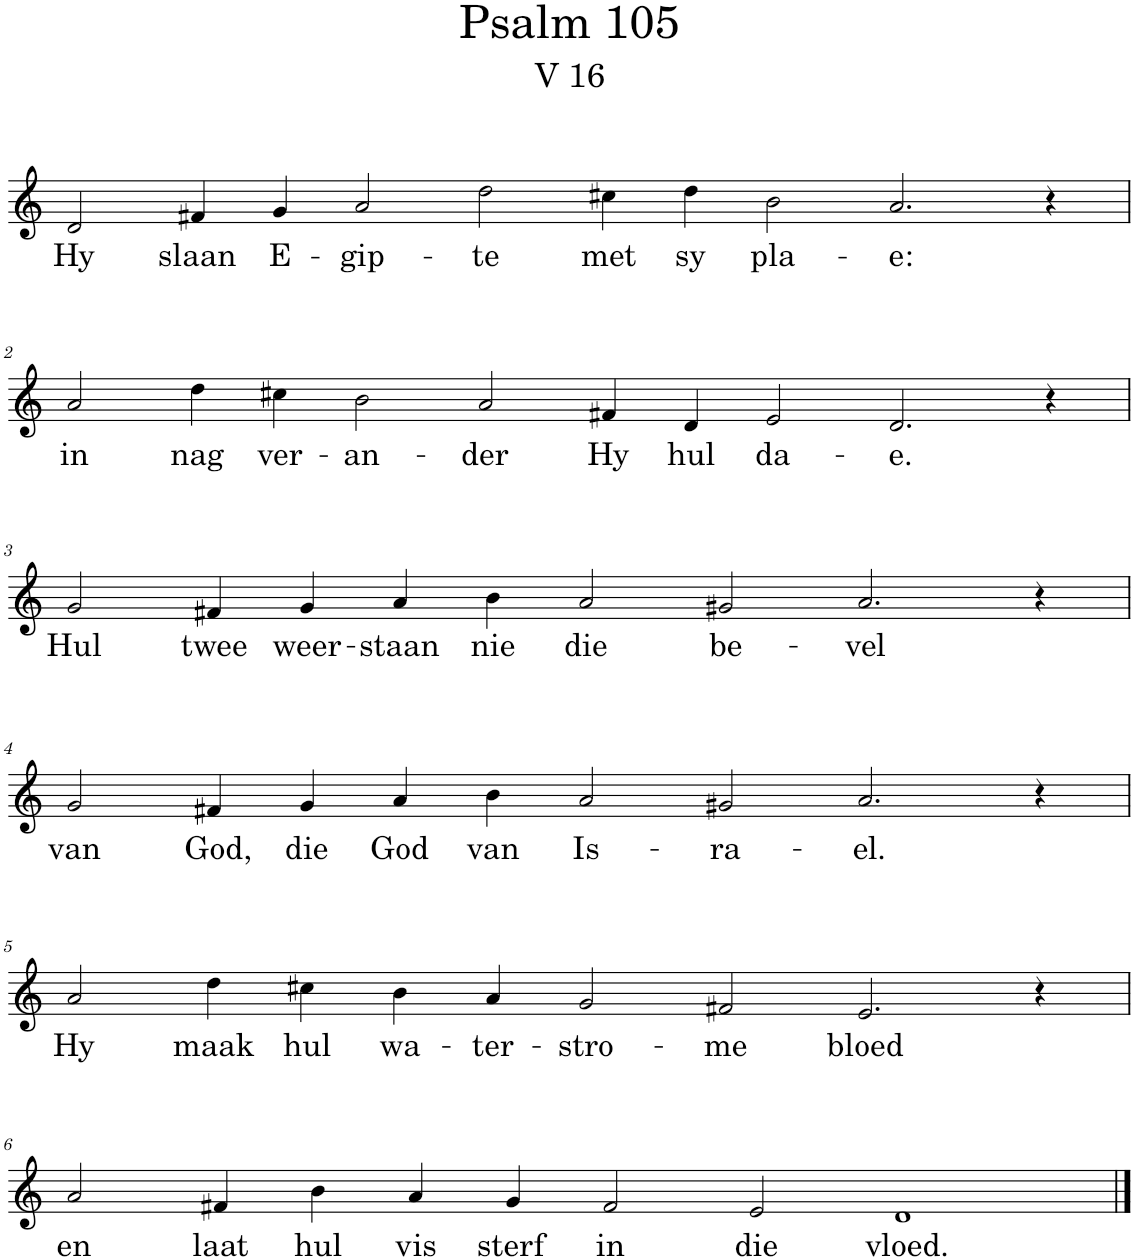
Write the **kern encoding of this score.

**kern	**text
*part1	*part1
*staff1	*staff1
*I"Pipe Organ	*
*I'Org.	*
*clefG2	*
*k[]	*
*M16/4	*
=1	=1
!	!LO:LY:b
2d/	Hy
!	!LO:LY:b
4f#X/	slaan
!	!LO:LY:b
4g/	E-
!	!LO:LY:b
2a/	-gip-
!	!LO:LY:b
2dd\	-te
!	!LO:LY:b
4cc#X\	met
!	!LO:LY:b
4dd\	sy
!	!LO:LY:b
2b\	pla-
!	!LO:LY:b
2.a/	-e:
4r	.
!!LO:LB:g=z
=2	=2
!	!LO:LY:b
2a/	in
!	!LO:LY:b
4dd\	nag
!	!LO:LY:b
4cc#X\	ver-
!	!LO:LY:b
2b\	-an-
!	!LO:LY:b
2a/	-der
!	!LO:LY:b
4f#X/	Hy
!	!LO:LY:b
4d/	hul
!	!LO:LY:b
2e/	da-
!	!LO:LY:b
2.d/	-e.
4r	.
!!LO:LB:g=z
=3	=3
*M14/4	*
!	!LO:LY:b
2g/	Hul
!	!LO:LY:b
4f#X/	twee
!	!LO:LY:b
4g/	weer-
!	!LO:LY:b
4a/	-staan
!	!LO:LY:b
4b\	nie
!	!LO:LY:b
2a/	die
!	!LO:LY:b
2g#X/	be-
!	!LO:LY:b
2.a/	-vel
4r	.
!!LO:LB:g=z
=4	=4
!	!LO:LY:b
2g/	van
!	!LO:LY:b
4f#X/	God,
!	!LO:LY:b
4g/	die
!	!LO:LY:b
4a/	God
!	!LO:LY:b
4b\	van
!	!LO:LY:b
2a/	Is-
!	!LO:LY:b
2g#X/	-ra-
!	!LO:LY:b
2.a/	-el.
4r	.
!!LO:LB:g=z
=5	=5
!	!LO:LY:b
2a/	Hy
!	!LO:LY:b
4dd\	maak
!	!LO:LY:b
4cc#X\	hul
!	!LO:LY:b
4b\	wa-
!	!LO:LY:b
4a/	-ter-
!	!LO:LY:b
2g/	-stro-
!	!LO:LY:b
2f#X/	-me
!	!LO:LY:b
2.e/	bloed
4r	.
!!LO:LB:g=z
=6	=6
!	!LO:LY:b
2a/	en
!	!LO:LY:b
4f#X/	laat
!	!LO:LY:b
4b\	hul
!	!LO:LY:b
4a/	vis
!	!LO:LY:b
4g/	sterf
!	!LO:LY:b
2f#/	in
!	!LO:LY:b
2e/	die
!	!LO:LY:b
1d	vloed.
==	==
*-	*-
